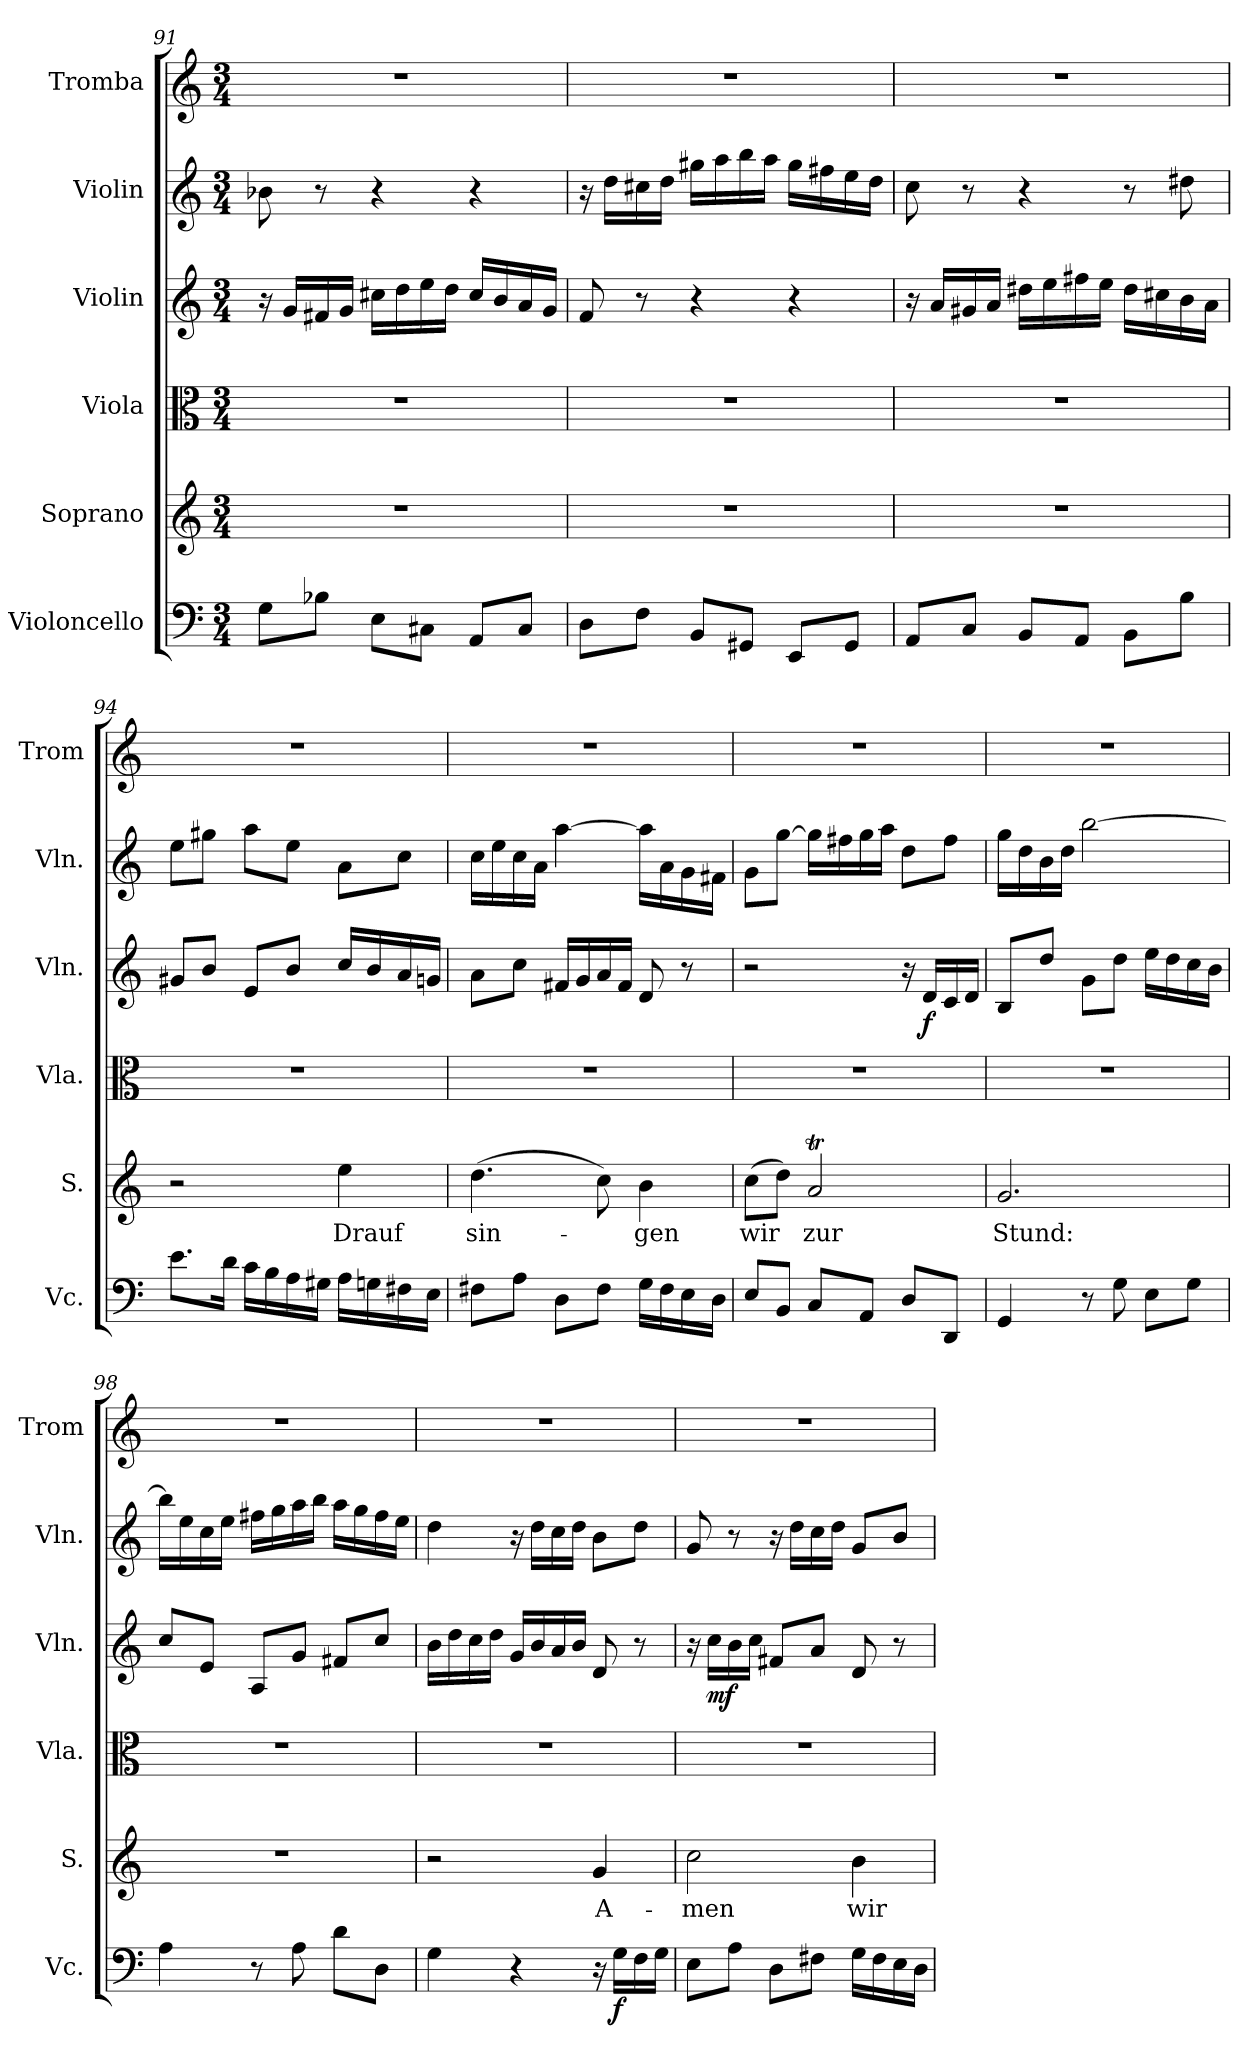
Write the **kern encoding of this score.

**kern	**dynam	**kern	**text	**kern	**kern	**dynam	**kern	**kern
*part6	*part6	*part5	*part5	*part4	*part3	*part3	*part2	*part1
*staff6	*staff6	*staff5	*staff5	*staff4	*staff3	*staff3	*staff2	*staff1
*I"Violoncello	*	*I"Soprano	*	*I"Viola	*I"Violin	*	*I"Violin	*I"Tromba
*I'Vc.	*	*I'S.	*	*I'Vla.	*I'Vln.	*	*I'Vln.	*I'Trom
!!LO:PB:g=z
*clefF4	*	*clefG2	*	*clefC3	*clefG2	*	*clefG2	*clefG2
*k[]	*	*k[]	*	*k[]	*k[]	*	*k[]	*k[]
*M3/4	*	*M3/4	*	*M3/4	*M3/4	*	*M3/4	*M3/4
=91	=91	=91	=91	=91	=91	=91	=91	=91
8G\L	.	2.r	.	2.r	16r	.	8b-X\	2.r
.	.	.	.	.	16g/LL	.	.	.
8B-X\J	.	.	.	.	16f#X/	.	8r	.
.	.	.	.	.	16g/JJ	.	.	.
8E\L	.	.	.	.	16cc#X\LL	.	4r	.
.	.	.	.	.	16dd\	.	.	.
8C#X\J	.	.	.	.	16ee\	.	.	.
.	.	.	.	.	16dd\JJ	.	.	.
8AA/L	.	.	.	.	16cc#/LL	.	4r	.
.	.	.	.	.	16b/	.	.	.
8C#/J	.	.	.	.	16a/	.	.	.
.	.	.	.	.	16g/JJ	.	.	.
=92	=92	=92	=92	=92	=92	=92	=92	=92
8D\L	.	2.r	.	2.r	8f/	.	16r	2.r
.	.	.	.	.	.	.	16dd\LL	.
8F\J	.	.	.	.	8r	.	16cc#X\	.
.	.	.	.	.	.	.	16dd\JJ	.
8BB/L	.	.	.	.	4r	.	16gg#X\LL	.
.	.	.	.	.	.	.	16aa\	.
8GG#X/J	.	.	.	.	.	.	16bb\	.
.	.	.	.	.	.	.	16aa\JJ	.
8EE/L	.	.	.	.	4r	.	16gg#\LL	.
.	.	.	.	.	.	.	16ff#X\	.
8GG#/J	.	.	.	.	.	.	16ee\	.
.	.	.	.	.	.	.	16dd\JJ	.
=93	=93	=93	=93	=93	=93	=93	=93	=93
8AA/L	.	2.r	.	2.r	16r	.	8cc\	2.r
.	.	.	.	.	16a/LL	.	.	.
8C/J	.	.	.	.	16g#X/	.	8r	.
.	.	.	.	.	16a/JJ	.	.	.
8BB/L	.	.	.	.	16dd#X\LL	.	4r	.
.	.	.	.	.	16ee\	.	.	.
8AA/J	.	.	.	.	16ff#X\	.	.	.
.	.	.	.	.	16ee\JJ	.	.	.
8BB\L	.	.	.	.	16dd#\LL	.	8r	.
.	.	.	.	.	16cc#X\	.	.	.
8B\J	.	.	.	.	16b\	.	8dd#X\	.
.	.	.	.	.	16a\JJ	.	.	.
!!LO:LB:g=z
=94	=94	=94	=94	=94	=94	=94	=94	=94
8.e\L	.	2r	.	2.r	8g#X/L	.	8ee\L	2.r
.	.	.	.	.	8b/J	.	8gg#X\J	.
16d\Jk	.	.	.	.	.	.	.	.
16c\LL	.	.	.	.	8e/L	.	8aa\L	.
16B\	.	.	.	.	.	.	.	.
16A\	.	.	.	.	8b/J	.	8ee\J	.
16G#X\JJ	.	.	.	.	.	.	.	.
!	!	!	!LO:LY:b	!	!	!	!	!
16A\LL	.	4ee\	Drauf	.	16cc/LL	.	8a\L	.
16Gn\	.	.	.	.	16b/	.	.	.
16F#X\	.	.	.	.	16a/	.	8cc\J	.
16E\JJ	.	.	.	.	16gn/JJ	.	.	.
=95	=95	=95	=95	=95	=95	=95	=95	=95
!	!	!	!LO:LY:b	!	!	!	!	!
8F#X\L	.	(>4.dd\	sin-	2.r	8a\L	.	16cc\LL	2.r
.	.	.	.	.	.	.	16ee\	.
8A\J	.	.	.	.	8cc\J	.	16cc\	.
.	.	.	.	.	.	.	16a\JJ	.
8D\L	.	.	.	.	16f#X/LL	.	[4aa\	.
.	.	.	.	.	16g/	.	.	.
8F#\J	.	8cc\)	.	.	16a/	.	.	.
.	.	.	.	.	16f#/JJ	.	.	.
!	!	!	!LO:LY:b	!	!	!	!	!
16G\LL	.	4b\	-gen	.	8d/	.	16aa\LL]	.
16F#\	.	.	.	.	.	.	16a\	.
16E\	.	.	.	.	8r	.	16g\	.
16D\JJ	.	.	.	.	.	.	16f#X\JJ	.
=96	=96	=96	=96	=96	=96	=96	=96	=96
!	!	!	!LO:LY:b	!	!	!	!	!
8E/L	.	(>8cc\L	wir	2.r	2r	.	8g\L	2.r
8BB/J	.	8dd\J)	.	.	.	.	[8gg\J	.
!	!	!	!LO:LY:b	!	!	!	!	!
8C/L	.	2aT/	zur	.	.	.	16gg\LL]	.
.	.	.	.	.	.	.	16ff#X\	.
8AA/J	.	.	.	.	.	.	16gg\	.
.	.	.	.	.	.	.	16aa\JJ	.
8D/L	.	.	.	.	16r	.	8dd\L	.
!	!	!	!	!	!	!LO:DY:b	!	!
.	.	.	.	.	16d/LL	f	.	.
8DD/J	.	.	.	.	16c/	.	8ff#\J	.
.	.	.	.	.	16d/JJ	.	.	.
!!LO:PB:g=z
=97	=97	=97	=97	=97	=97	=97	=97	=97
!	!	!	!LO:LY:b	!	!	!	!	!
4GG/	.	2.g/	Stund:	2.r	8B/L	.	16gg\LL	2.r
.	.	.	.	.	.	.	16dd\	.
.	.	.	.	.	8dd/J	.	16b\	.
.	.	.	.	.	.	.	16dd\JJ	.
8r	.	.	.	.	8g\L	.	[2bb\	.
8G\	.	.	.	.	8dd\J	.	.	.
8E\L	.	.	.	.	16ee\LL	.	.	.
.	.	.	.	.	16dd\	.	.	.
8G\J	.	.	.	.	16cc\	.	.	.
.	.	.	.	.	16b\JJ	.	.	.
=98	=98	=98	=98	=98	=98	=98	=98	=98
4A\	.	2.r	.	2.r	8cc/L	.	16bb\LL]	2.r
.	.	.	.	.	.	.	16ee\	.
.	.	.	.	.	8e/J	.	16cc\	.
.	.	.	.	.	.	.	16ee\JJ	.
8r	.	.	.	.	8A/L	.	16ff#X\LL	.
.	.	.	.	.	.	.	16gg\	.
8A\	.	.	.	.	8g/J	.	16aa\	.
.	.	.	.	.	.	.	16bb\JJ	.
8d\L	.	.	.	.	8f#X/L	.	16aa\LL	.
.	.	.	.	.	.	.	16gg\	.
8D\J	.	.	.	.	8cc/J	.	16ff#\	.
.	.	.	.	.	.	.	16ee\JJ	.
=99	=99	=99	=99	=99	=99	=99	=99	=99
4G\	.	2r	.	2.r	16b\LL	.	4dd\	2.r
.	.	.	.	.	16dd\	.	.	.
.	.	.	.	.	16cc\	.	.	.
.	.	.	.	.	16dd\JJ	.	.	.
4r	.	.	.	.	16g/LL	.	16r	.
.	.	.	.	.	16b/	.	16dd\LL	.
.	.	.	.	.	16a/	.	16cc\	.
.	.	.	.	.	16b/JJ	.	16dd\JJ	.
!	!	!	!LO:LY:b	!	!	!	!	!
16r	.	4g/	A-	.	8d/	.	8b\L	.
!	!LO:DY:b	!	!	!	!	!	!	!
16G\LL	f	.	.	.	.	.	.	.
16F\	.	.	.	.	8r	.	8dd\J	.
16G\JJ	.	.	.	.	.	.	.	.
!!LO:LB:g=z
=100	=100	=100	=100	=100	=100	=100	=100	=100
!	!	!	!LO:LY:b	!	!	!	!	!
8E\L	.	2cc\	-men	2.r	16r	.	8g/	2.r
!	!	!	!	!	!	!LO:DY:b	!	!
.	.	.	.	.	16cc\LL	mf	.	.
8A\J	.	.	.	.	16b\	.	8r	.
.	.	.	.	.	16cc\JJ	.	.	.
8D\L	.	.	.	.	8f#X/L	.	16r	.
.	.	.	.	.	.	.	16dd\LL	.
8F#X\J	.	.	.	.	8a/J	.	16cc\	.
.	.	.	.	.	.	.	16dd\JJ	.
!	!	!	!LO:LY:b	!	!	!	!	!
16G\LL	.	4b\	wir	.	8d/	.	8g/L	.
16F#\	.	.	.	.	.	.	.	.
16E\	.	.	.	.	8r	.	8b/J	.
16D\JJ	.	.	.	.	.	.	.	.
=	=	=	=	=	=	=	=	=
*-	*-	*-	*-	*-	*-	*-	*-	*-
